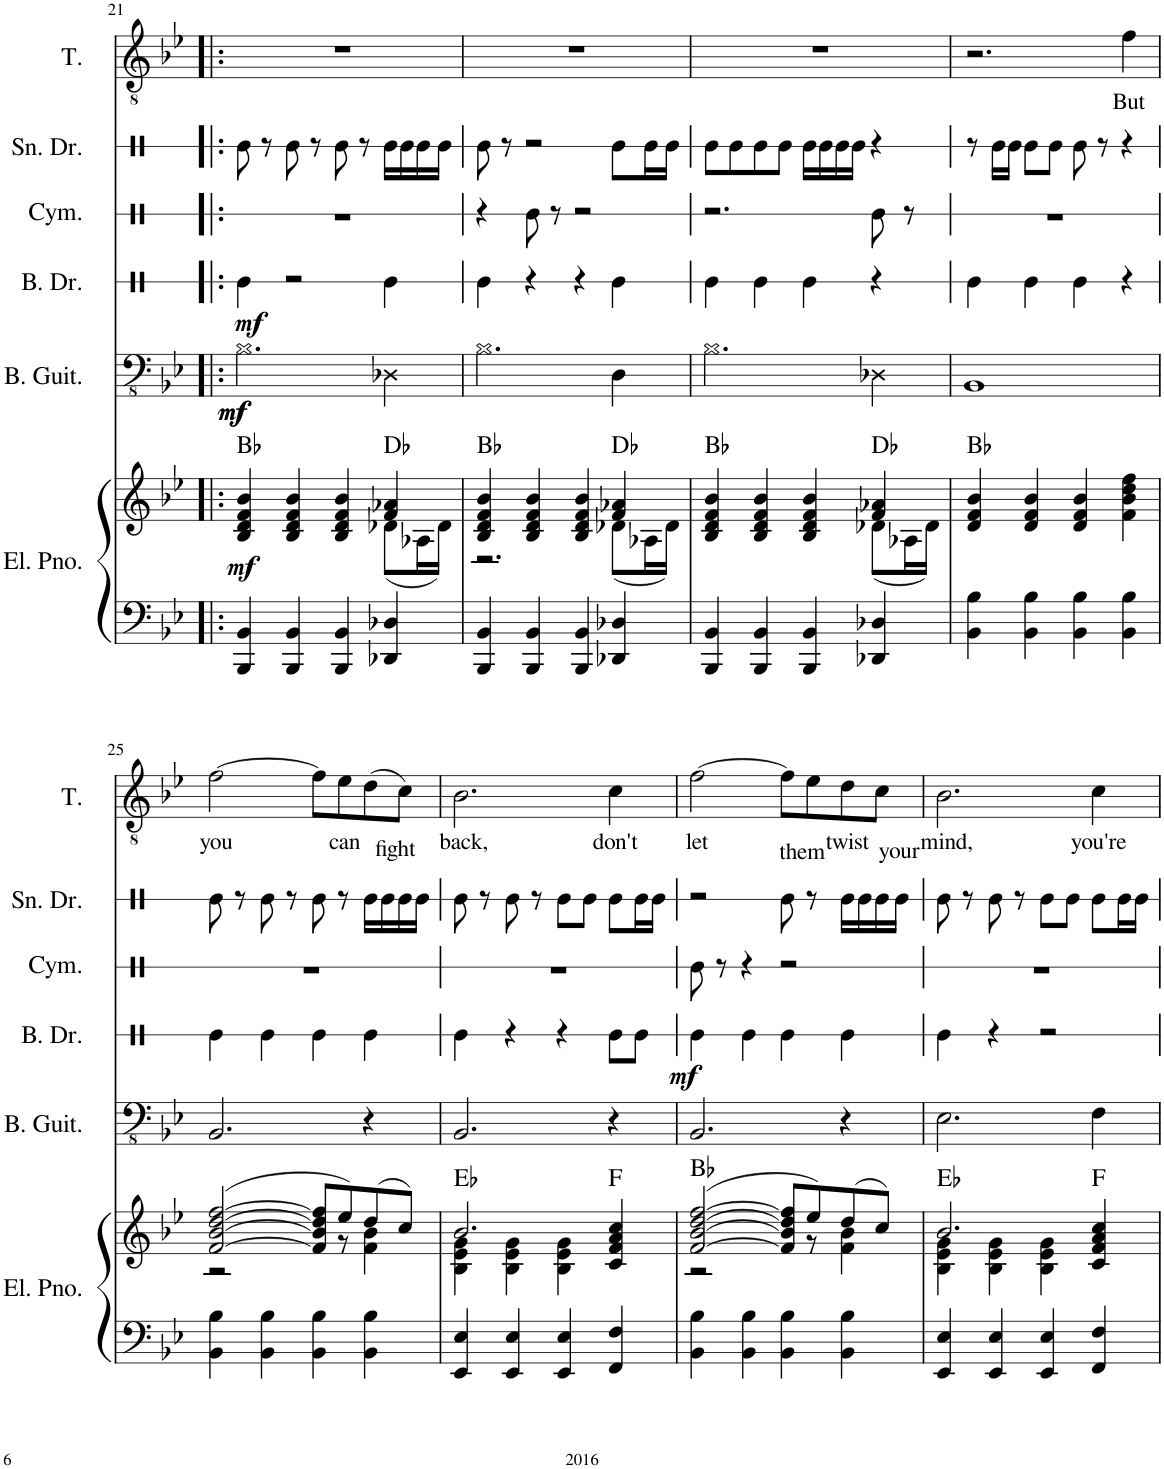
**kern	**kern	**dynam	**harte	**kern	**dynam	**kern	**dynam	**kern	**kern	**kern	**text
*part6	*part6	*part6	*part6	*part5	*part5	*part4	*part4	*part3	*part2	*part1	*part1
*staff7	*staff6	*staff6/7	*	*staff5	*staff5	*staff4	*staff4	*staff3	*staff2	*staff1	*staff1
*I"Electric Piano	*	*	*	*I"Bass Guitar	*	*I"Bass Drum	*	*I"Cymbal	*I"Snare Drum	*I"Tenor	*
*I'El. Pno.	*	*	*	*I'B. Guit.	*	*I'B. Dr.	*	*I'Cym.	*I'Sn. Dr.	*I'T.	*
!!LO:PB:g=z
*clefF4	*clefG2	*	*	*clefFv4	*	*clefX	*	*clefX	*clefX	*clefGv2	*
*k[b-e-]	*k[b-e-]	*	*	*k[b-e-]	*	*k[]	*	*k[]	*k[]	*k[b-e-]	*
*M4/4	*M4/4	*	*	*M4/4	*	*M4/4	*	*M4/4	*M4/4	*M4/4	*
=21!|:	=21!|:	=21!|:	=21!|:	=21!|:	=21!|:	=21!|:	=21!|:	=21!|:	=21!|:	=21!|:	=21!|:
*	*^	*	*	*	*	*	*	*	*	*	*
!	!	!	!LO:DY:b	!	!	!LO:DY:b	!	!	!	!	!	!
!	!	!	!	!	!	!LO:DY:n=1:b	!	!LO:DY:b	!	!	!	!
4BBB-/ 4BB-/	4B-/ 4d/ 4f/ 4b-/	2.ryy	mf	Bb:maj	2.BB-\	mf mf	4Re\	mf	1r	8Re\	1r	.
.	.	.	.	.	.	.	.	.	.	8r	.	.
4BBB-/ 4BB-/	4B-/ 4d/ 4f/ 4b-/	.	.	.	.	.	2r	.	.	8Re\	.	.
.	.	.	.	.	.	.	.	.	.	8r	.	.
4BBB-/ 4BB-/	4B-/ 4d/ 4f/ 4b-/	.	.	.	.	.	.	.	.	8Re\	.	.
.	.	.	.	.	.	.	.	.	.	8r	.	.
4DD-X/ 4D-X/	4f/ 4a-X/	(8d-X\L	.	Db:maj	4DD-X\	.	4Re\	.	.	16Re\LL	.	.
.	.	.	.	.	.	.	.	.	.	16Re\	.	.
.	.	16A-X\L	.	.	.	.	.	.	.	16Re\	.	.
.	.	16d-\JJ)	.	.	.	.	.	.	.	16Re\JJ	.	.
=22	=22	=22	=22	=22	=22	=22	=22	=22	=22	=22	=22	=22
4BBB-/ 4BB-/	4B-/ 4d/ 4f/ 4b-/	2.r	.	Bb:maj	2.BB-\	.	4Re\	.	4r	8Re\	1r	.
.	.	.	.	.	.	.	.	.	.	8r	.	.
4BBB-/ 4BB-/	4B-/ 4d/ 4f/ 4b-/	.	.	.	.	.	4r	.	8Re\	2r	.	.
.	.	.	.	.	.	.	.	.	8r	.	.	.
4BBB-/ 4BB-/	4B-/ 4d/ 4f/ 4b-/	.	.	.	.	.	4r	.	2r	.	.	.
4DD-X/ 4D-X/	4f/ 4a-X/	(8d-X\L	.	Db:maj	4DD\	.	4Re\	.	.	8Re\L	.	.
.	.	16A-X\L	.	.	.	.	.	.	.	16Re\L	.	.
.	.	16d-\JJ)	.	.	.	.	.	.	.	16Re\JJ	.	.
=23	=23	=23	=23	=23	=23	=23	=23	=23	=23	=23	=23	=23
4BBB-/ 4BB-/	4B-/ 4d/ 4f/ 4b-/	2.ryy	.	Bb:maj	2.BB-\	.	4Re\	.	2.r	8Re\L	1r	.
.	.	.	.	.	.	.	.	.	.	8Re\	.	.
4BBB-/ 4BB-/	4B-/ 4d/ 4f/ 4b-/	.	.	.	.	.	4Re\	.	.	8Re\	.	.
.	.	.	.	.	.	.	.	.	.	8Re\J	.	.
4BBB-/ 4BB-/	4B-/ 4d/ 4f/ 4b-/	.	.	.	.	.	4Re\	.	.	16Re\LL	.	.
.	.	.	.	.	.	.	.	.	.	16Re\	.	.
.	.	.	.	.	.	.	.	.	.	16Re\	.	.
.	.	.	.	.	.	.	.	.	.	16Re\JJ	.	.
4DD-X/ 4D-X/	4f/ 4a-X/	(8d-X\L	.	Db:maj	4DD-X\	.	4r	.	8Re\	4r	.	.
.	.	16A-X\L	.	.	.	.	.	.	8r	.	.	.
.	.	16d-\JJ)	.	.	.	.	.	.	.	.	.	.
*	*v	*v	*	*	*	*	*	*	*	*	*	*
=24	=24	=24	=24	=24	=24	=24	=24	=24	=24	=24	=24
4BB-\ 4B-\	4d/ 4f/ 4b-/	.	Bb:maj	1BBB-	.	4Re\	.	1r	8r	2.r	.
.	.	.	.	.	.	.	.	.	16Re\LL	.	.
.	.	.	.	.	.	.	.	.	16Re\JJ	.	.
4BB-\ 4B-\	4d/ 4f/ 4b-/	.	.	.	.	4Re\	.	.	8Re\L	.	.
.	.	.	.	.	.	.	.	.	8Re\J	.	.
4BB-\ 4B-\	4d/ 4f/ 4b-/	.	.	.	.	4Re\	.	.	8Re\	.	.
.	.	.	.	.	.	.	.	.	8r	.	.
!	!	!	!	!	!	!	!	!	!	!	!LO:LY:b
4BB-\ 4B-\	4f\ 4b-\ 4dd\ 4ff\	.	.	.	.	4r	.	.	4r	4f\	But
!!LO:LB:g=z
=25	=25	=25	=25	=25	=25	=25	=25	=25	=25	=25	=25
*	*^	*	*	*	*	*	*	*	*	*	*
!	!	!	!	!	!	!	!	!	!	!	!	!LO:LY:b
4BB-\ 4B-\	([2f/ [2b-/ [2dd/ [2ff/	2r	.	.	2.BBB-/	.	4Re\	.	1r	8Re\	[2f\	you
.	.	.	.	.	.	.	.	.	.	8r	.	.
4BB-\ 4B-\	.	.	.	.	.	.	4Re\	.	.	8Re\	.	.
.	.	.	.	.	.	.	.	.	.	8r	.	.
4BB-\ 4B-\	8f/] 8b-/] 8dd/] 8ff/]L	8ryy	.	.	.	.	4Re\	.	.	8Re\	8f\L]	.
!	!	!	!	!	!	!	!	!	!	!	!	!LO:LY:b
.	8ee-/)	8r	.	.	.	.	.	.	.	8r	8e-\	can
!	!	!	!	!	!	!	!	!	!	!	!	!LO:LY:b
4BB-\ 4B-\	(8dd/	4f\ 4b-\	.	.	4r	.	4Re\	.	.	16Re\LL	(8d\	fight
.	.	.	.	.	.	.	.	.	.	16Re\	.	.
.	8cc/J)	.	.	.	.	.	.	.	.	16Re\	8c\J)	.
.	.	.	.	.	.	.	.	.	.	16Re\JJ	.	.
=26	=26	=26	=26	=26	=26	=26	=26	=26	=26	=26	=26	=26
!	!	!	!	!	!	!	!	!	!	!	!	!LO:LY:b
4EE-/ 4E-/	2.b-/	4B-\ 4e-\ 4g\	.	Eb:maj	2.BBB-/	.	4Re\	.	1r	8Re\	2.B-\	back,
.	.	.	.	.	.	.	.	.	.	8r	.	.
4EE-/ 4E-/	.	4B-\ 4e-\ 4g\	.	.	.	.	4r	.	.	8Re\	.	.
.	.	.	.	.	.	.	.	.	.	8r	.	.
4EE-/ 4E-/	.	4B-\ 4e-\ 4g\	.	.	.	.	4r	.	.	8Re\L	.	.
.	.	.	.	.	.	.	.	.	.	8Re\J	.	.
!	!	!	!	!	!	!	!	!	!	!	!	!LO:LY:b
4FF/ 4F/	4c/ 4f/ 4a/ 4cc/	4ryy	.	F:maj	4r	.	8Re\L	.	.	8Re\L	4c\	don't
.	.	.	.	.	.	.	8Re\J	.	.	16Re\L	.	.
.	.	.	.	.	.	.	.	.	.	16Re\JJ	.	.
=27	=27	=27	=27	=27	=27	=27	=27	=27	=27	=27	=27	=27
!	!	!	!	!	!	!	!	!LO:DY:b	!	!	!	!LO:LY:b
4BB-\ 4B-\	([2f/ [2b-/ [2dd/ [2ff/	2r	.	Bb:maj	2.BBB-/	.	4Re\	mf	8Re\	2r	[2f\	let
.	.	.	.	.	.	.	.	.	8r	.	.	.
4BB-\ 4B-\	.	.	.	.	.	.	4Re\	.	4r	.	.	.
4BB-\ 4B-\	8f/] 8b-/] 8dd/] 8ff/]L	8ryy	.	.	.	.	4Re\	.	2r	8Re\	8f\L]	.
!	!	!	!	!	!	!	!	!	!	!	!	!LO:LY:b
.	8ee-/)	8r	.	.	.	.	.	.	.	8r	8e-\	them
!	!	!	!	!	!	!	!	!	!	!	!	!LO:LY:b
4BB-\ 4B-\	(8dd/	4f\ 4b-\	.	.	4r	.	4Re\	.	.	16Re\LL	8d\	twist
.	.	.	.	.	.	.	.	.	.	16Re\	.	.
!	!	!	!	!	!	!	!	!	!	!	!	!LO:LY:b
.	8cc/J)	.	.	.	.	.	.	.	.	16Re\	8c\J	your
.	.	.	.	.	.	.	.	.	.	16Re\JJ	.	.
=28	=28	=28	=28	=28	=28	=28	=28	=28	=28	=28	=28	=28
!	!	!	!	!	!	!	!	!	!	!	!	!LO:LY:b
4EE-/ 4E-/	2.b-/	4B-\ 4e-\ 4g\	.	Eb:maj	2.EE-\	.	4Re\	.	1r	8Re\	2.B-\	mind,
.	.	.	.	.	.	.	.	.	.	8r	.	.
4EE-/ 4E-/	.	4B-\ 4e-\ 4g\	.	.	.	.	4r	.	.	8Re\	.	.
.	.	.	.	.	.	.	.	.	.	8r	.	.
4EE-/ 4E-/	.	4B-\ 4e-\ 4g\	.	.	.	.	2r	.	.	8Re\L	.	.
.	.	.	.	.	.	.	.	.	.	8Re\J	.	.
!	!	!	!	!	!	!	!	!	!	!	!	!LO:LY:b
4FF/ 4F/	4c/ 4f/ 4a/ 4cc/	4ryy	.	F:maj	4FF\	.	.	.	.	8Re\L	4c\	you're
.	.	.	.	.	.	.	.	.	.	16Re\L	.	.
.	.	.	.	.	.	.	.	.	.	16Re\JJ	.	.
*	*v	*v	*	*	*	*	*	*	*	*	*	*
=	=	=	=	=	=	=	=	=	=	=	=
*-	*-	*-	*-	*-	*-	*-	*-	*-	*-	*-	*-
